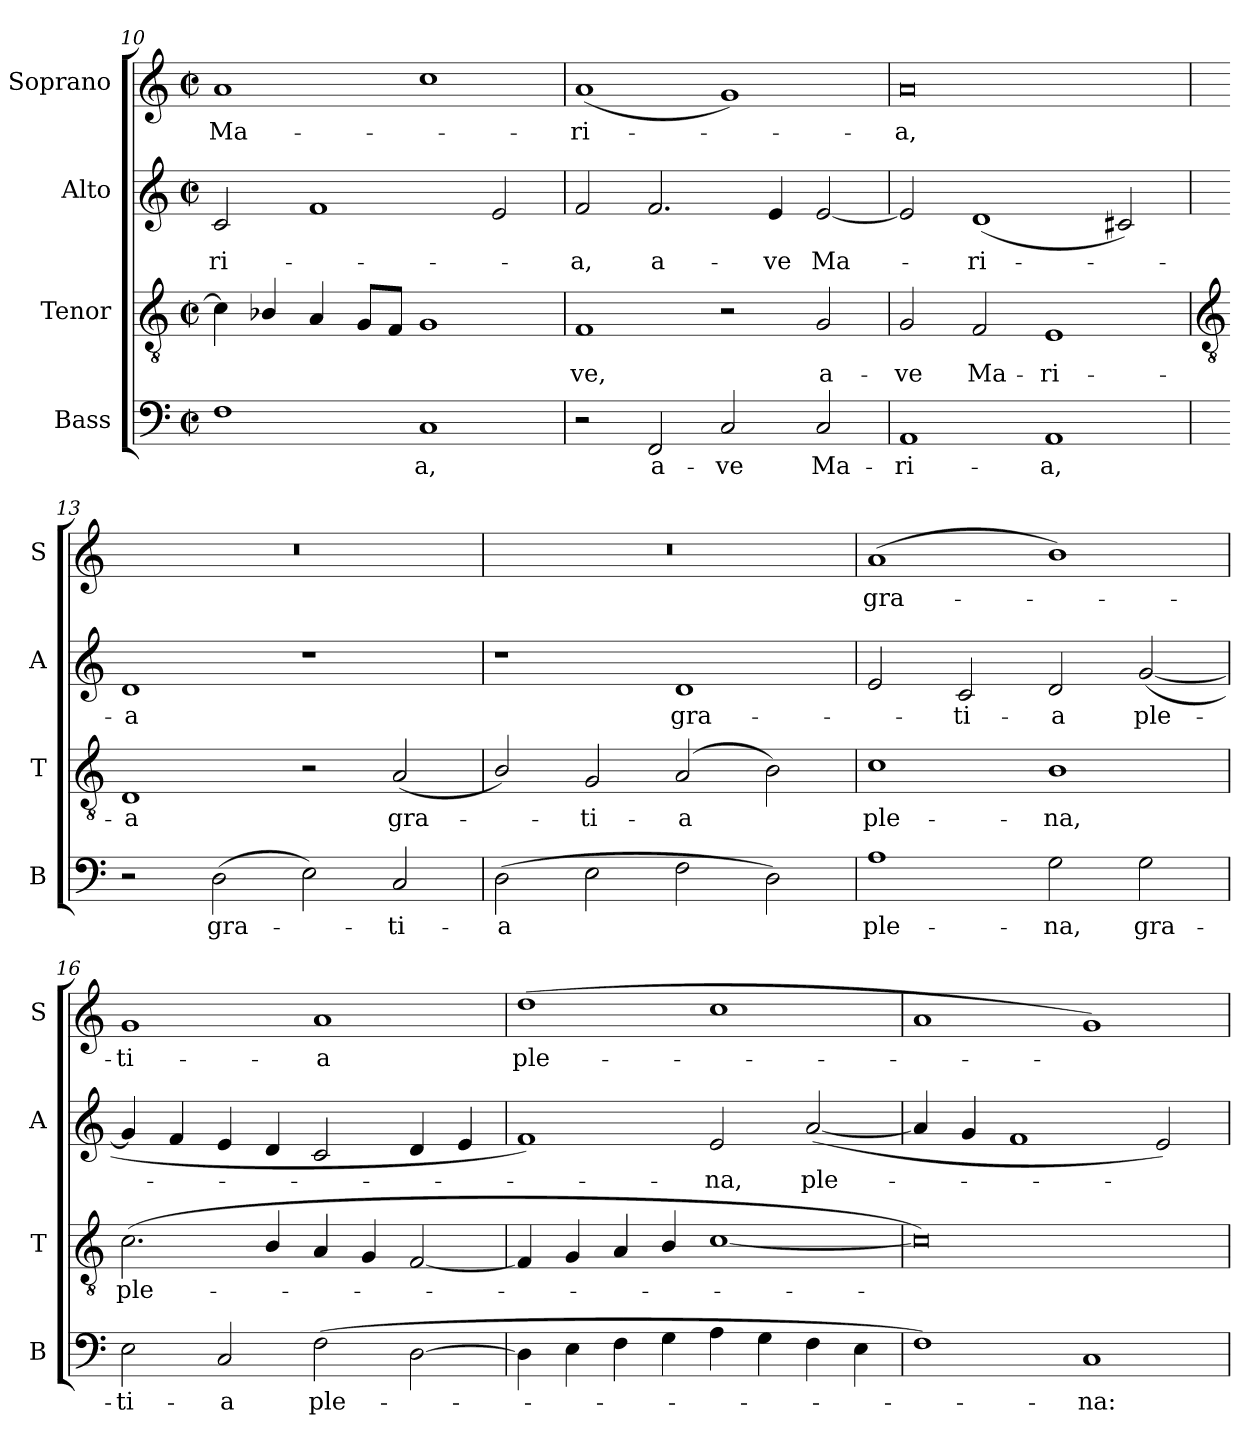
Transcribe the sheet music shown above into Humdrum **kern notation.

**kern	**text	**kern	**text	**kern	**text	**kern	**text
*part4	*part4	*part3	*part3	*part2	*part2	*part1	*part1
*staff4	*staff4	*staff3	*staff3	*staff2	*staff2	*staff1	*staff1
*I"Bass	*	*I"Tenor	*	*I"Alto	*	*I"Soprano	*
*I'B	*	*I'T	*	*I'A	*	*I'S	*
*clefF4	*	*clefGv2	*	*clefG2	*	*clefG2	*
*k[]	*	*k[]	*	*k[]	*	*k[]	*
*C:	*	*C:	*	*C:	*	*C:	*
*M4/2	*	*M4/2	*	*M4/2	*	*M4/2	*
*met(c|)	*	*met(c|)	*	*met(c|)	*	*met(c|)	*
=10	=10	=10	=10	=10	=10	=10	=10
!	!	!	!	!	!LO:LY:b	!	!LO:LY:b
1F	.	4c\]	.	2c	-ri-	1a	Ma-
.	.	4B-X/	.	.	.	.	.
.	.	4A/	.	1f	.	.	.
.	.	8GL	.	.	.	.	.
.	.	8FJ	.	.	.	.	.
!	!LO:LY:b	!	!	!	!	!	!
1C	a,	1G	.	.	.	1cc	.
.	.	.	.	2e	.	.	.
=11	=11	=11	=11	=11	=11	=11	=11
!	!	!	!LO:LY:b	!	!LO:LY:b	!	!LO:LY:b
2r	.	1F	ve,	2f	a,	(<1a	ri-
!	!LO:LY:b	!	!	!	!LO:LY:b	!	!
2FF	a-	.	.	2.f	a-	.	.
!	!LO:LY:b	!	!	!	!	!	!
2C	-ve	2r	.	.	.	1g)	.
!	!	!	!	!	!LO:LY:b	!	!
.	.	.	.	4e	-ve	.	.
!	!LO:LY:b	!	!LO:LY:b	!	!LO:LY:b	!	!
2C	Ma-	2G	a-	[2e	Ma-	.	.
=12	=12	=12	=12	=12	=12	=12	=12
!	!LO:LY:b	!	!LO:LY:b	!	!	!	!LO:LY:b
1AA	-ri-	2G	-ve	2e]	.	0a	a,
!	!	!	!LO:LY:b	!	!LO:LY:b	!	!
.	.	2F	Ma-	(<1d	ri-	.	.
!	!LO:LY:b	!	!LO:LY:b	!	!	!	!
1AA	-a,	1E	-ri-	.	.	.	.
.	.	.	.	2c#X)	.	.	.
!!LO:LB:g=z
=13	=13	=13	=13	=13	=13	=13	=13
*	*	*clefGv2	*	*	*	*	*
!	!	!	!LO:LY:b	!	!LO:LY:b	!	!
2r	.	1D	-a	1d	a	0r	.
!	!LO:LY:b	!	!	!	!	!	!
(>2D	gra-	.	.	.	.	.	.
2E)	.	2r	.	1r	.	.	.
!	!LO:LY:b	!	!LO:LY:b	!	!	!	!
2C	ti-	(<2A	gra-	.	.	.	.
=14	=14	=14	=14	=14	=14	=14	=14
!	!LO:LY:b	!	!	!	!	!	!
(>2D	-a	2B/)	.	1r	.	0r	.
!	!	!	!LO:LY:b	!	!	!	!
2E	.	2G	ti-	.	.	.	.
!	!	!	!LO:LY:b	!	!LO:LY:b	!	!
2F	.	(<2A	-a	1d	gra-	.	.
2D)	.	2B)	.	.	.	.	.
=15	=15	=15	=15	=15	=15	=15	=15
!	!LO:LY:b	!	!LO:LY:b	!	!	!	!LO:LY:b
1A	ple-	1c	ple-	2e	.	(<1a	gra-
!	!	!	!	!	!LO:LY:b	!	!
.	.	.	.	2c	-ti-	.	.
!	!LO:LY:b	!	!LO:LY:b	!	!LO:LY:b	!	!
2G	-na,	1B	-na,	2d	-a	1b)	.
!	!LO:LY:b	!	!	!	!LO:LY:b	!	!
2G	gra-	.	.	(<[2g	ple-	.	.
=16	=16	=16	=16	=16	=16	=16	=16
!	!LO:LY:b	!	!LO:LY:b	!	!	!	!LO:LY:b
2E	-ti-	(<2.c	ple-	4g]	.	1g	ti-
.	.	.	.	4f	.	.	.
!	!LO:LY:b	!	!	!	!	!	!
2C	-a	.	.	4e	.	.	.
.	.	4B/	.	4d	.	.	.
!	!LO:LY:b	!	!	!	!	!	!LO:LY:b
(>2F	ple-	4A	.	2c	.	1a	-a
.	.	4G	.	.	.	.	.
[2D	.	[2F	.	4d	.	.	.
.	.	.	.	4e	.	.	.
=17	=17	=17	=17	=17	=17	=17	=17
!	!	!	!	!	!	!	!LO:LY:b
4D]	.	4F]	.	1f)	.	(<1dd	ple-
4E	.	4G	.	.	.	.	.
4F	.	4A	.	.	.	.	.
4G	.	4B/	.	.	.	.	.
!	!	!	!	!	!LO:LY:b	!	!
4A	.	[1c/	.	2e	na,	1cc	.
4G	.	.	.	.	.	.	.
!	!	!	!	!	!LO:LY:b	!	!
4F	.	.	.	(<[2a	ple-	.	.
4E	.	.	.	.	.	.	.
=18	=18	=18	=18	=18	=18	=18	=18
1F)	.	0c/])	.	4a]	.	1a	.
.	.	.	.	4g	.	.	.
.	.	.	.	1f	.	.	.
!	!LO:LY:b	!	!	!	!	!	!
1C	na:	.	.	.	.	1g)	.
.	.	.	.	2e)	.	.	.
=	=	=	=	=	=	=	=
*-	*-	*-	*-	*-	*-	*-	*-
